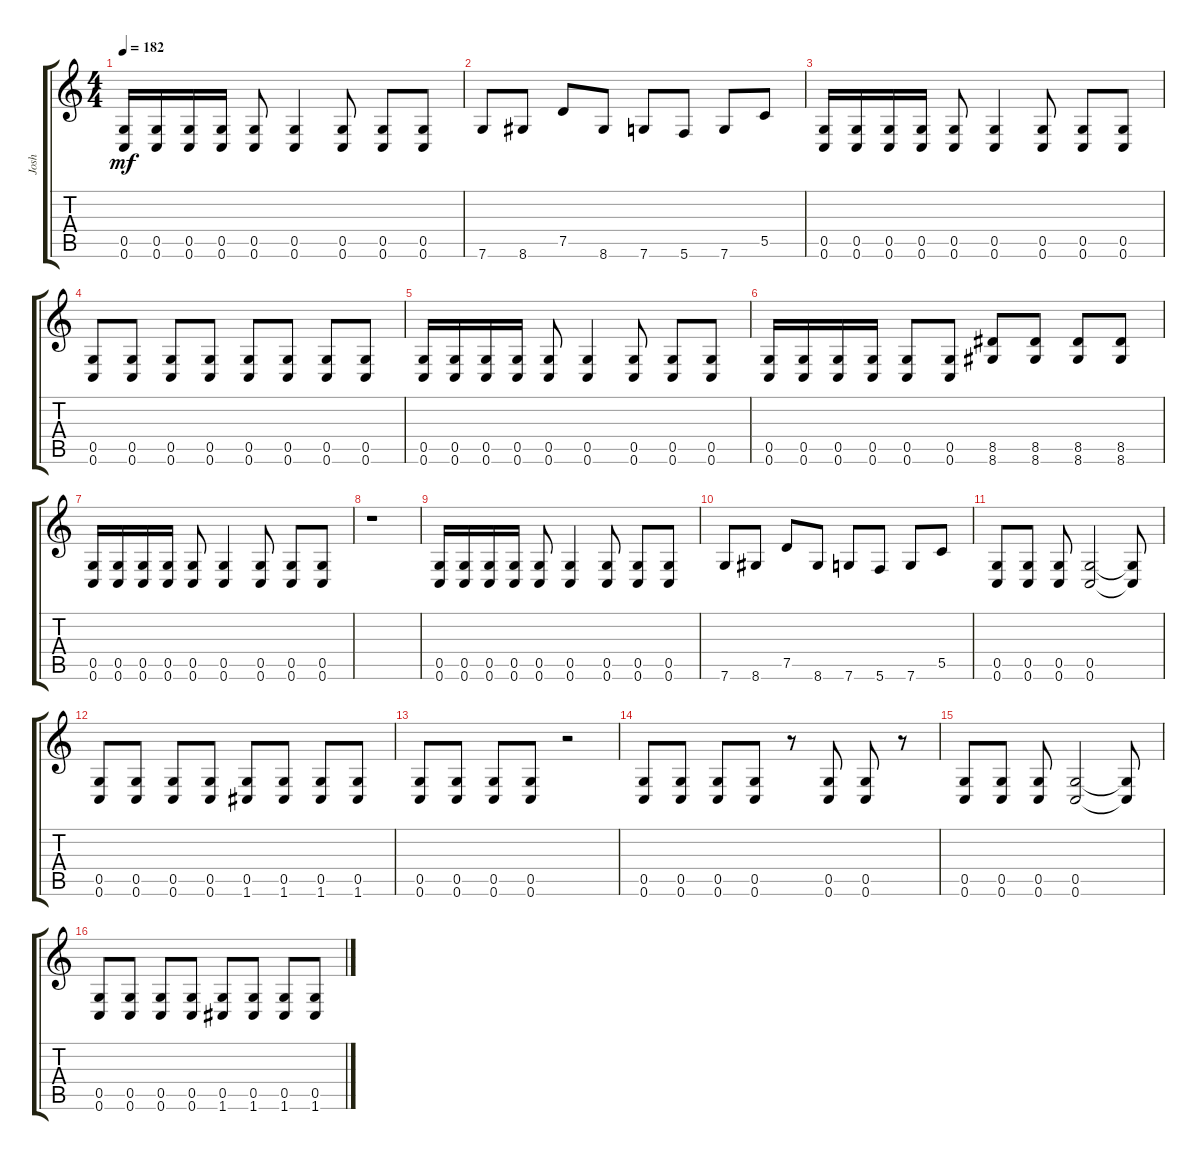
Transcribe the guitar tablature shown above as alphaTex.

\track ("Josh" "Josh") {instrument distortionguitar}
\staff {score tabs}
\tuning (D4 A3 F3 C3 G2 C2) {hide}
\ts (4 4)
\tempo 182
\clef g2
\ks c
(0.5 0.6).16{dy mf} (0.5 0.6).16 (0.5 0.6).16 (0.5 0.6).16 (0.5 0.6).8 (0.5 0.6).4 (0.5 0.6).8 (0.5 0.6).8 (0.5 0.6).8 |
7.6.8 8.6.8 7.5.8 8.6.8 7.6.8 5.6.8 7.6.8 5.5.8 |
(0.5 0.6).16 (0.5 0.6).16 (0.5 0.6).16 (0.5 0.6).16 (0.5 0.6).8 (0.5 0.6).4 (0.5 0.6).8 (0.5 0.6).8 (0.5 0.6).8 |
(0.5 0.6).8 (0.5 0.6).8 (0.5 0.6).8 (0.5 0.6).8 (0.5 0.6).8 (0.5 0.6).8 (0.5 0.6).8 (0.5 0.6).8 |
(0.5 0.6).16 (0.5 0.6).16 (0.5 0.6).16 (0.5 0.6).16 (0.5 0.6).8 (0.5 0.6).4 (0.5 0.6).8 (0.5 0.6).8 (0.5 0.6).8 |
(0.5 0.6).16 (0.5 0.6).16 (0.5 0.6).16 (0.5 0.6).16 (0.5 0.6).8 (0.5 0.6).8 (8.5 8.6).8 (8.5 8.6).8 (8.5 8.6).8 (8.5 8.6).8 |
(0.5 0.6).16 (0.5 0.6).16 (0.5 0.6).16 (0.5 0.6).16 (0.5 0.6).8 (0.5 0.6).4 (0.5 0.6).8 (0.5 0.6).8 (0.5 0.6).8 |
r.1 |
(0.5 0.6).16 (0.5 0.6).16 (0.5 0.6).16 (0.5 0.6).16 (0.5 0.6).8 (0.5 0.6).4 (0.5 0.6).8 (0.5 0.6).8 (0.5 0.6).8 |
7.6.8 8.6.8 7.5.8 8.6.8 7.6.8 5.6.8 7.6.8 5.5.8 |
(0.5 0.6).8 (0.5 0.6).8 (0.5 0.6).8 (0.5 0.6).2 (0.5{t} 0.6{t}).8 |
(0.5 0.6).8 (0.5 0.6).8 (0.5 0.6).8 (0.5 0.6).8 (0.5 1.6).8 (0.5 1.6).8 (0.5 1.6).8 (0.5 1.6).8 |
(0.5 0.6).8 (0.5 0.6).8 (0.5 0.6).8 (0.5 0.6).8 r.2 |
(0.5 0.6).8 (0.5 0.6).8 (0.5 0.6).8 (0.5 0.6).8 r.8 (0.5 0.6).8 (0.5 0.6).8 r.8 |
(0.5 0.6).8 (0.5 0.6).8 (0.5 0.6).8 (0.5 0.6).2 (0.5{t} 0.6{t}).8 |
(0.5 0.6).8 (0.5 0.6).8 (0.5 0.6).8 (0.5 0.6).8 (0.5 1.6).8 (0.5 1.6).8 (0.5 1.6).8 (0.5 1.6).8
